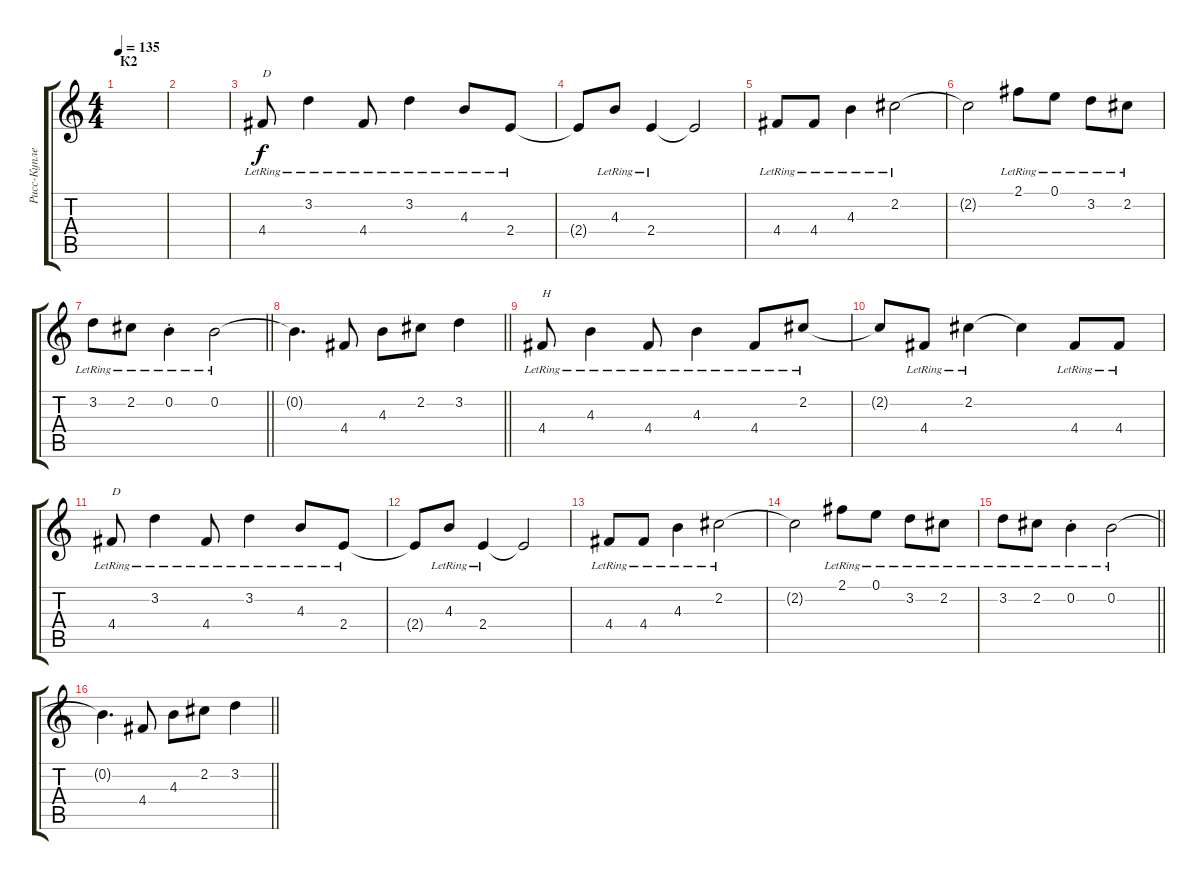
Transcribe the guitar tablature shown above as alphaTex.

\track ("Рисс-Куплеты и ПХ" "Рисс-Купле") {mute instrument electricguitarclean}
\staff {score tabs}
\tuning (E4 B3 G3 D3 A2 E2) {hide}
\ts (4 4)
\section ("" "К2")
\tempo 135
\clef g2
\ks c
|
|
4.4{lr}.8{txt "D"} 3.2{lr}.4 4.4{lr}.8 3.2{lr}.4 4.3{lr}.8 2.4{lr}.8 |
2.4{t}.8 4.3{lr}.8 2.4{lr}.4 2.4{t}.2 |
4.4{lr}.8 4.4{lr}.8 4.3{lr}.4 2.2{lr}.2 |
2.2{t}.2 2.1{lr}.8 0.1{lr}.8 3.2{lr}.8 2.2{lr}.8 |
\barLineRight lightlight
3.2{lr}.8 2.2{lr}.8 0.2{st lr}.4 0.2{lr}.2 |
\barLineRight lightlight
0.2{t}.4{d} 4.4.8 4.3.8 2.2.8 3.2.4 |
4.4{lr}.8{txt "H"} 4.3{lr}.4 4.4{lr}.8 4.3{lr}.4 4.4{lr}.8 2.2{lr}.8 |
2.2{t}.8 4.4{lr}.8 2.2{lr}.4 2.2{t}.4 4.4{lr}.8 4.4{lr}.8 |
4.4{lr}.8{txt "D"} 3.2{lr}.4 4.4{lr}.8 3.2{lr}.4 4.3{lr}.8 2.4{lr}.8 |
2.4{t}.8 4.3{lr}.8 2.4{lr}.4 2.4{t}.2 |
4.4{lr}.8 4.4{lr}.8 4.3{lr}.4 2.2{lr}.2 |
2.2{t}.2 2.1{lr}.8 0.1{lr}.8 3.2{lr}.8 2.2{lr}.8 |
\barLineRight lightlight
3.2{lr}.8 2.2{lr}.8 0.2{st lr}.4 0.2{lr}.2 |
\barLineRight lightlight
0.2{t}.4{d} 4.4.8 4.3.8 2.2.8 3.2.4
